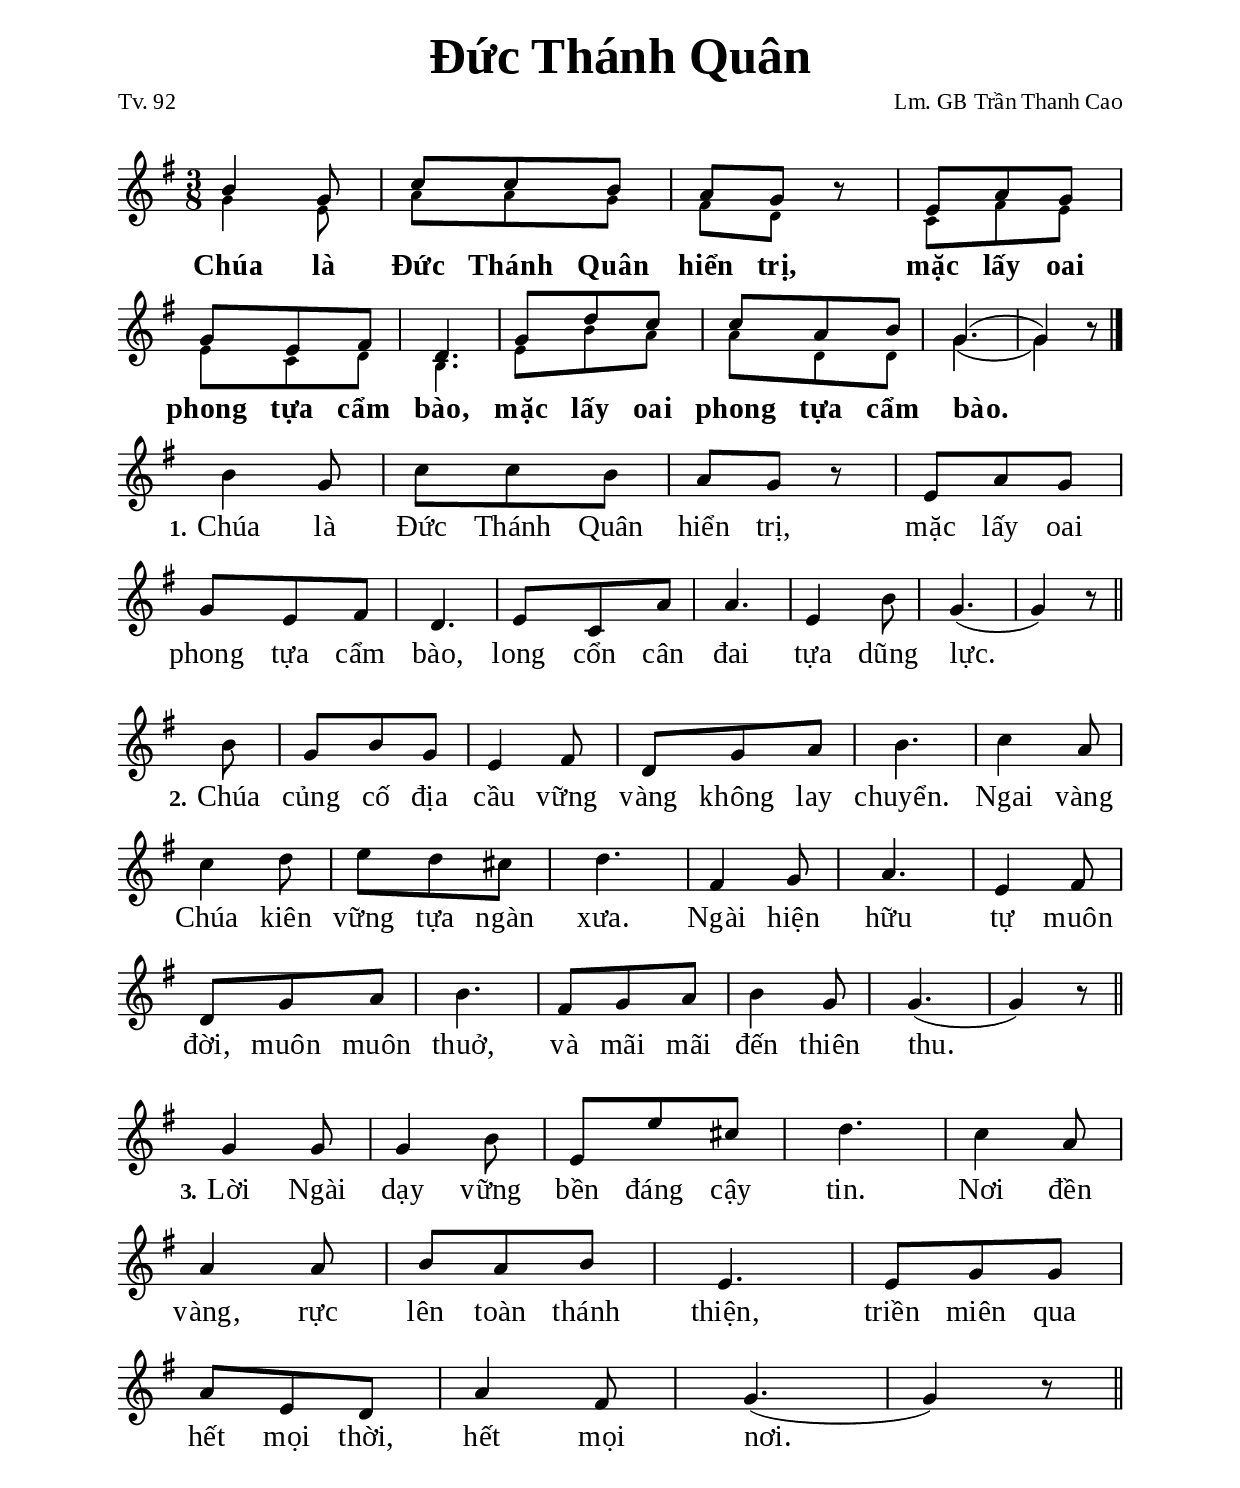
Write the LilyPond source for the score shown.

% Cài đặt chung
\version "2.22.1"
\include "english.ly"

\header {
  title = \markup { \fontsize #3 "Đức Thánh Quân" }
  poet = "Tv. 92"
  composer = "Lm. GB Trần Thanh Cao"
  arranger = " "
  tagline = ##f
}


\paper {
  #(set-paper-size "a4")
  top-margin = 10\mm
  bottom-margin = 10\mm
  left-margin = 20\mm
  right-margin = 20\mm
  indent = #0
  #(define fonts
    (make-pango-font-tree
      "Liberation Serif"
      "Liberation Serif"
      "Liberation Serif"
      (/ 20 20)))
  page-count = #1
}

% Nhạc điệp khúc
nhacDiepKhucSop = \relative c'' {

  b4 g8 |
  c c b |
  a g r |
  e a g |
  g e fs |
  d4. |
  g8 d' c |
  c a b |
  g4. ( |
  g4) r8 \bar "|."
}

nhacDiepKhucBas = \relative c'' {


  g4 e8 |
  a a g |
  fs d r |
  c fs e |
  e c d |
  b4. |
  e8 b' a |
  a d, d |
  g4. ( |
  g4) r8
}

% Nhạc phiên khúc
nhacPhienKhucMot = \relative c'' {

  b4 g8 |
  c c b |
  a g r |
  e a g |
  g e fs |
  d4. |
  e8 c a' |
  a4. |
  e4 b'8 |
  g4. ( |
  g4) r8 \bar "||"
}

nhacPhienKhucHai = \relative c'' {

  \partial 8 b8 |
  g b g |
  e4 fs8 |
  d g a |
  b4. |
  c4 a8 |
  c4 d8 |
  e d cs |
  d4. |
  fs,4 g8 |
  a4. |
  e4 fs8 |
  d g a |
  b4. |
  fs8 g a |
  b4 g8 |
  g4. ( |
  g4) r8 \bar "||"
}

nhacPhienKhucBa = \relative c'' {
 
  g4 g8 |
  g4 b8 |
  e, e' cs |
  d4. |
  c4 a8 |
  a4 a8 |
  b a b |
  e,4. |
  e8 g g |
  a e d |
  a'4 fs8 |
  g4. ( |
  g4) r8 \bar "||"
}

% Lời điệp khúc
loiDiepKhuc = \lyricmode {
 
  Chúa là Đức Thánh Quân hiển trị,
  mặc lấy oai phong tựa cẩm bào,
  mặc lấy oai phong tựa cẩm bào.
}

% Lời phiên khúc
loiPhienKhucMot = \lyricmode {
  \set stanza = #"1."
  Chúa là Đức Thánh Quân hiển trị,
  mặc lấy oai phong tựa cẩm bào,
  long cổn cân đai tựa dũng lực.
}

loiPhienKhucHai = \lyricmode {
  \set stanza = #"2."
  Chúa củng cố địa cầu vững vàng không lay chuyển.
  Ngai vàng Chúa kiên vững tựa ngàn xưa.
  Ngài hiện hữu tự muôn đời,
  muôn muôn thuở, và mãi mãi đến thiên thu.
}

loiPhienKhucBa = \lyricmode {
  \set stanza = #"3."
  Lời Ngài dạy vững bền đáng cậy tin.
  Nơi đền vàng, rực lên toàn thánh thiện,
  triền miên qua hết mọi thời, hết mọi nơi.
}


% Dàn trang
\score {
  \new ChoirStaff <<
    \new Staff = diepKhuc \with {
        \consists "Merge_rests_engraver"
        %\magnifyStaff #(magstep +1)
      }
      <<
      \new Voice = beSop {
        \voiceOne \key g \major \time 3/8 \nhacDiepKhucSop
      }
      \new Voice = beBas {
        \override NoteHead.font-size = #-2
        \voiceTwo \key g \major \time 3/8 \nhacDiepKhucBas
               
      }
    >>
    \new Lyrics \lyricsto beSop \loiDiepKhuc
  >>
  \layout {
    \override Lyrics.LyricText.font-series = #'bold
    \override Lyrics.LyricText.font-size = #+2.5
    \override Lyrics.LyricSpace.minimum-distance = #2.2
    \override Score.BarNumber.break-visibility = ##(#f #f #f)
    \override Score.SpacingSpanner.uniform-stretching = ##t
  }
}

\score {
  \new ChoirStaff <<
    \new Staff = phienKhuc \with {
        %\magnifyStaff #(magstep +1)
      }
      <<
      \new Voice = beSop {
        \key g \major \time 3/8 \nhacPhienKhucMot
      }
    >>
    \new Lyrics \lyricsto beSop \loiPhienKhucMot
  >>
  \layout {
    \override Staff.TimeSignature.transparent = ##t
    \override Lyrics.LyricText.font-size = #+2.5
    \override Lyrics.LyricSpace.minimum-distance = #2.5
    \override Score.BarNumber.break-visibility = ##(#f #f #f)
    \override Score.SpacingSpanner.uniform-stretching = ##t
  }
}

\score {
  \new ChoirStaff <<
    \new Staff = phienKhuc \with {
        %\magnifyStaff #(magstep +1)
      }
      <<
      \new Voice = beSop {
        \key g \major \time 3/8 \nhacPhienKhucHai
      }
    >>
    \new Lyrics \lyricsto beSop \loiPhienKhucHai
  >>
  \layout {
    \override Staff.TimeSignature.transparent = ##t
    \override Lyrics.LyricText.font-size = #+2.5
    \override Lyrics.LyricSpace.minimum-distance = #2.0
    \override Score.BarNumber.break-visibility = ##(#f #f #f)
    \override Score.SpacingSpanner.uniform-stretching = ##t
  }
}

\score {
  \new ChoirStaff <<
    \new Staff = phienKhuc \with {
        %\magnifyStaff #(magstep +1)
      }
      <<
      \new Voice = beSop {
        \key g \major \time 3/8 \nhacPhienKhucBa
      }
    >>
    \new Lyrics \lyricsto beSop \loiPhienKhucBa
  >>
  \layout {
    \override Staff.TimeSignature.transparent = ##t
    \override Lyrics.LyricText.font-size = #+2.5
    \override Lyrics.LyricSpace.minimum-distance = #2.5
    \override Score.BarNumber.break-visibility = ##(#f #f #f)
    \override Score.SpacingSpanner.uniform-stretching = ##t
  }
}